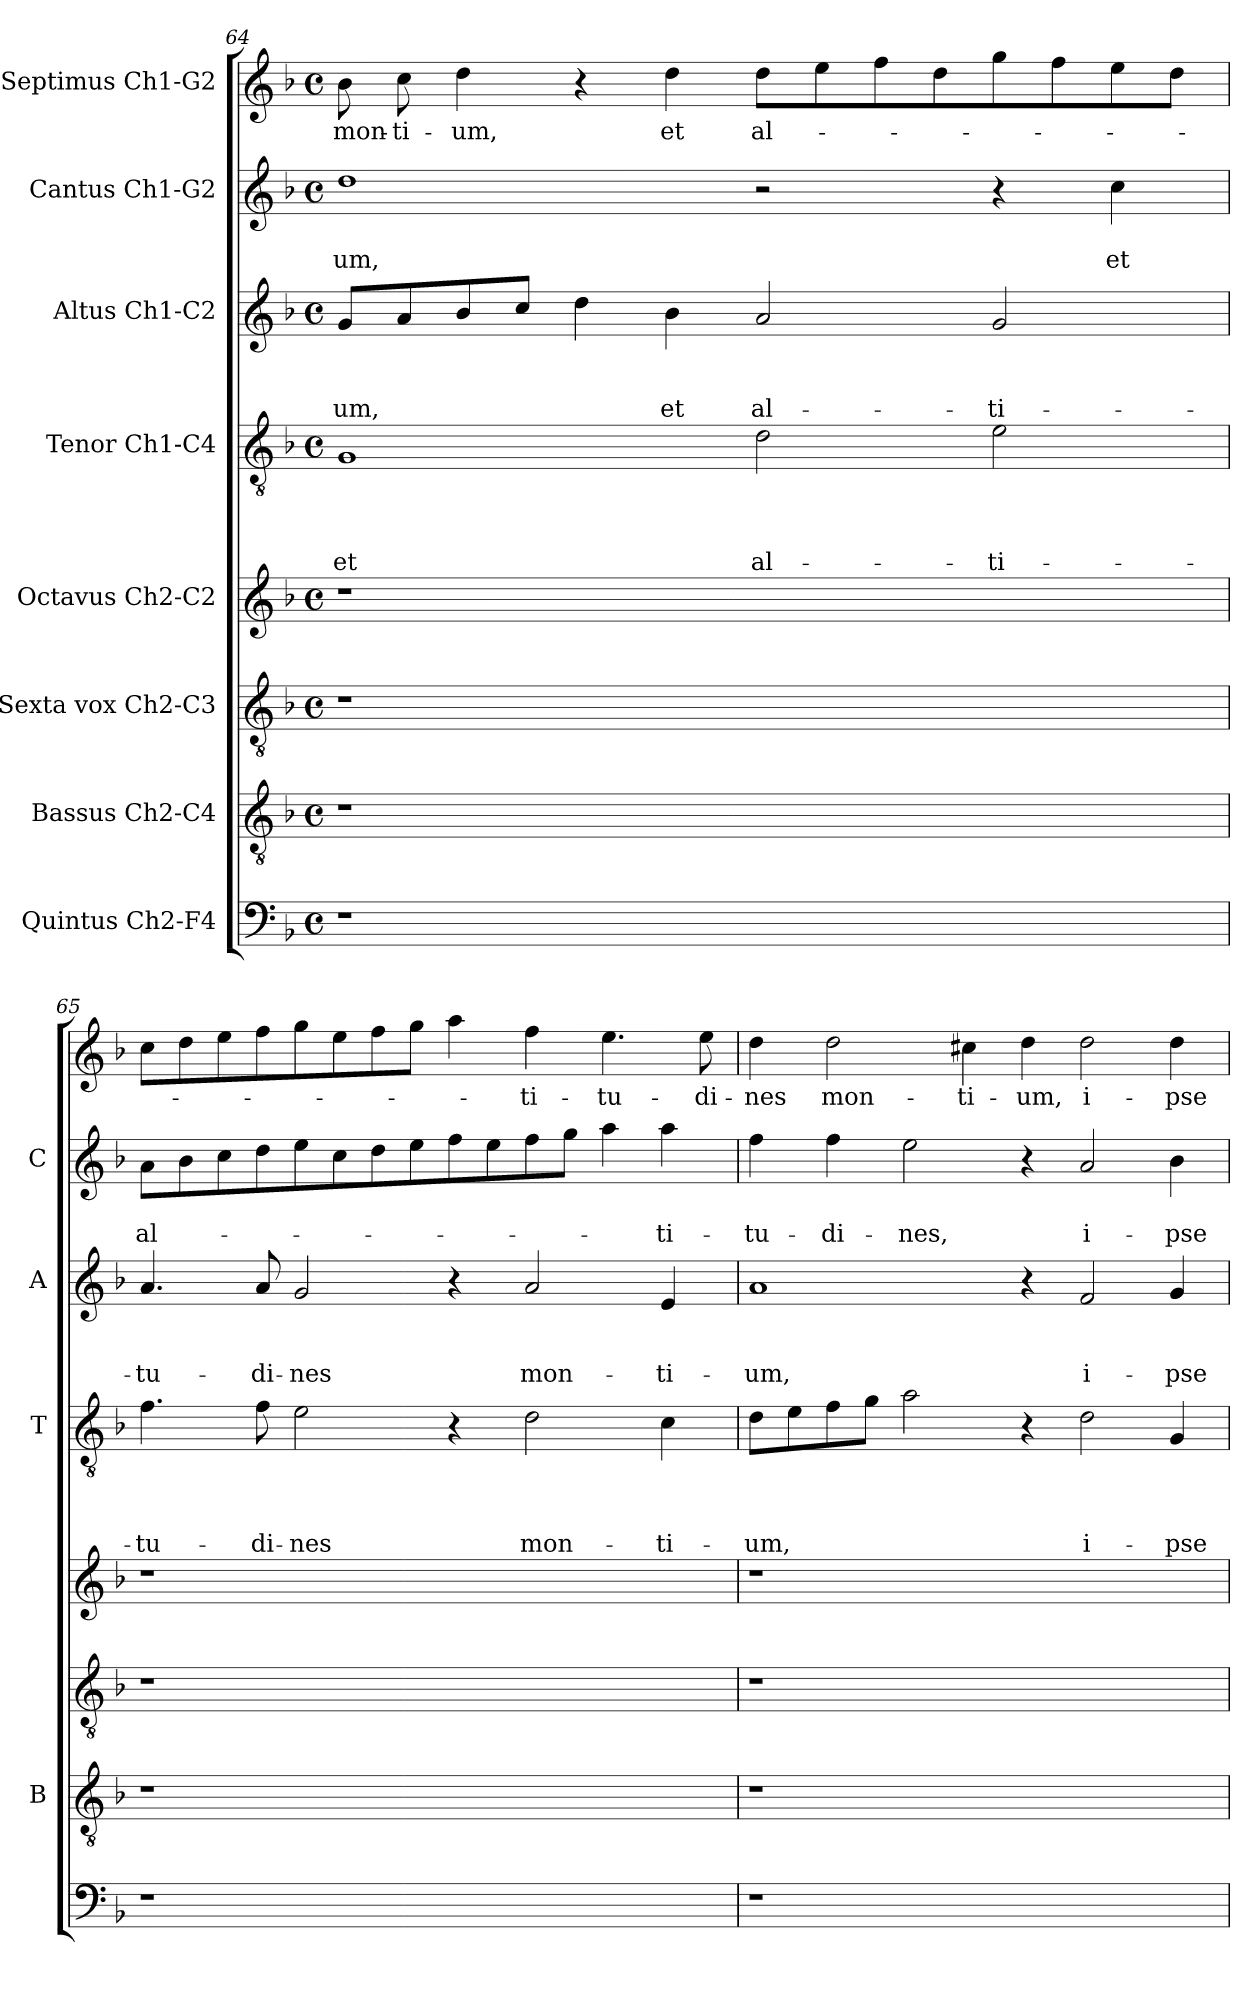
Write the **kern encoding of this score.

**kern	**kern	**kern	**kern	**kern	**text	**text	**text	**text	**kern	**text	**text	**text	**kern	**text	**text	**kern	**text
*part8	*part7	*part6	*part5	*part4	*part4	*part4	*part4	*part4	*part3	*part3	*part3	*part3	*part2	*part2	*part2	*part1	*part1
*staff8	*staff7	*staff6	*staff5	*staff4	*staff4	*staff4	*staff4	*staff4	*staff3	*staff3	*staff3	*staff3	*staff2	*staff2	*staff2	*staff1	*staff1
*I"Quintus Ch2-F4	*I"Bassus Ch2-C4	*I"Sexta vox  Ch2-C3	*I"Octavus Ch2-C2	*I"Tenor Ch1-C4	*	*	*	*	*I"Altus Ch1-C2	*	*	*	*I"Cantus Ch1-G2	*	*	*I"Septimus Ch1-G2	*
*	*I'B	*	*	*I'T	*	*	*	*	*I'A	*	*	*	*I'C	*	*	*	*
*clefF4	*clefGv2	*clefGv2	*clefG2	*clefGv2	*	*	*	*	*clefG2	*	*	*	*clefG2	*	*	*clefG2	*
*k[b-]	*k[b-]	*k[b-]	*k[b-]	*k[b-]	*	*	*	*	*k[b-]	*	*	*	*k[b-]	*	*	*k[b-]	*
*F:	*F:	*F:	*F:	*F:	*	*	*	*	*F:	*	*	*	*F:	*	*	*F:	*
*M4/4	*M4/4	*M4/4	*M4/4	*M4/4	*	*	*	*	*M4/4	*	*	*	*M4/4	*	*	*M4/4	*
*met(c)	*met(c)	*met(c)	*met(c)	*met(c)	*	*	*	*	*met(c)	*	*	*	*met(c)	*	*	*met(c)	*
=64	=64	=64	=64	=64	=64	=64	=64	=64	=64	=64	=64	=64	=64	=64	=64	=64	=64
!	!	!	!	!	!	!	!	!LO:LY:b	!	!	!	!LO:LY:b	!	!	!LO:LY:b	!	!LO:LY:b
1r	1r	1r	1r	1G	.	.	.	et	8g/L	.	.	-um,	1dd	.	-um,	8b-\	mon-
!	!	!	!	!	!	!	!	!	!	!	!	!	!	!	!	!	!LO:LY:b
.	.	.	.	.	.	.	.	.	8a/	.	.	.	.	.	.	8cc\	-ti-
!	!	!	!	!	!	!	!	!	!	!	!	!	!	!	!	!	!LO:LY:b
.	.	.	.	.	.	.	.	.	8b-/	.	.	.	.	.	.	4dd\	-um,
.	.	.	.	.	.	.	.	.	8cc/J	.	.	.	.	.	.	.	.
.	.	.	.	.	.	.	.	.	4dd\	.	.	.	.	.	.	4r	.
!	!	!	!	!	!	!	!	!	!	!	!	!LO:LY:b	!	!	!	!	!LO:LY:b
.	.	.	.	.	.	.	.	.	4b-\	.	.	et	.	.	.	4dd\	et
!	!	!	!	!	!	!	!	!LO:LY:b	!	!	!	!LO:LY:b	!	!	!	!	!LO:LY:b
1ryy	1ryy	1ryy	1ryy	2d\	.	.	.	al-	2a/	.	.	al-	2r	.	.	8dd\L	al-
.	.	.	.	.	.	.	.	.	.	.	.	.	.	.	.	8ee\	.
.	.	.	.	.	.	.	.	.	.	.	.	.	.	.	.	8ff\	.
.	.	.	.	.	.	.	.	.	.	.	.	.	.	.	.	8dd\	.
!	!	!	!	!	!	!	!	!LO:LY:b	!	!	!	!LO:LY:b	!	!	!	!	!
.	.	.	.	2e\	.	.	.	-ti-	2g/	.	.	-ti-	4r	.	.	8gg\	.
.	.	.	.	.	.	.	.	.	.	.	.	.	.	.	.	8ff\	.
!	!	!	!	!	!	!	!	!	!	!	!	!	!	!	!LO:LY:b	!	!
.	.	.	.	.	.	.	.	.	.	.	.	.	4cc\	.	et	8ee\	.
.	.	.	.	.	.	.	.	.	.	.	.	.	.	.	.	8dd\J	.
=65	=65	=65	=65	=65	=65	=65	=65	=65	=65	=65	=65	=65	=65	=65	=65	=65	=65
!	!	!	!	!	!	!	!	!LO:LY:b	!	!	!	!LO:LY:b	!	!	!LO:LY:b	!	!
1r	1r	1r	1r	4.f\	.	.	.	-tu-	4.a/	.	.	-tu-	8a\L	.	al-	8cc\L	.
.	.	.	.	.	.	.	.	.	.	.	.	.	8b-\	.	.	8dd\	.
.	.	.	.	.	.	.	.	.	.	.	.	.	8cc\	.	.	8ee\	.
!	!	!	!	!	!	!	!	!LO:LY:b	!	!	!	!LO:LY:b	!	!	!	!	!
.	.	.	.	8f\	.	.	.	-di-	8a/	.	.	-di-	8dd\	.	.	8ff\	.
!	!	!	!	!	!	!	!	!LO:LY:b	!	!	!	!LO:LY:b	!	!	!	!	!
.	.	.	.	2e\	.	.	.	-nes	2g/	.	.	-nes	8ee\	.	.	8gg\	.
.	.	.	.	.	.	.	.	.	.	.	.	.	8cc\	.	.	8ee\	.
.	.	.	.	.	.	.	.	.	.	.	.	.	8dd\	.	.	8ff\	.
.	.	.	.	.	.	.	.	.	.	.	.	.	8ee\	.	.	8gg\J	.
1ryy	1ryy	1ryy	1ryy	4r	.	.	.	.	4r	.	.	.	8ff\	.	.	4aa\	.
.	.	.	.	.	.	.	.	.	.	.	.	.	8ee\	.	.	.	.
!	!	!	!	!	!	!	!	!LO:LY:b	!	!	!	!LO:LY:b	!	!	!	!	!LO:LY:b
.	.	.	.	2d\	.	.	.	mon-	2a/	.	.	mon-	8ff\	.	.	4ff\	-ti-
.	.	.	.	.	.	.	.	.	.	.	.	.	8gg\J	.	.	.	.
!	!	!	!	!	!	!	!	!	!	!	!	!	!	!	!	!	!LO:LY:b
.	.	.	.	.	.	.	.	.	.	.	.	.	4aa\	.	.	4.ee\	-tu-
!	!	!	!	!	!	!	!	!LO:LY:b	!	!	!	!LO:LY:b	!	!	!LO:LY:b	!	!
.	.	.	.	4c\	.	.	.	-ti-	4e/	.	.	-ti-	4aa\	.	-ti-	.	.
!	!	!	!	!	!	!	!	!	!	!	!	!	!	!	!	!	!LO:LY:b
.	.	.	.	.	.	.	.	.	.	.	.	.	.	.	.	8ee\	-di-
=66	=66	=66	=66	=66	=66	=66	=66	=66	=66	=66	=66	=66	=66	=66	=66	=66	=66
!	!	!	!	!	!	!	!	!LO:LY:b	!	!	!	!LO:LY:b	!	!	!LO:LY:b	!	!LO:LY:b
1r	1r	1r	1r	8d\L	.	.	.	-um,	1a	.	.	-um,	4ff\	.	-tu-	4dd\	-nes
.	.	.	.	8e\	.	.	.	.	.	.	.	.	.	.	.	.	.
!	!	!	!	!	!	!	!	!	!	!	!	!	!	!	!LO:LY:b	!	!LO:LY:b
.	.	.	.	8f\	.	.	.	.	.	.	.	.	4ff\	.	-di-	2dd\	mon-
.	.	.	.	8g\J	.	.	.	.	.	.	.	.	.	.	.	.	.
!	!	!	!	!	!	!	!	!	!	!	!	!	!	!	!LO:LY:b	!	!
.	.	.	.	2a\	.	.	.	.	.	.	.	.	2ee\	.	-nes,	.	.
!	!	!	!	!	!	!	!	!	!	!	!	!	!	!	!	!	!LO:LY:b
.	.	.	.	.	.	.	.	.	.	.	.	.	.	.	.	4cc#X\	-ti-
!	!	!	!	!	!	!	!	!	!	!	!	!	!	!	!	!	!LO:LY:b
1ryy	1ryy	1ryy	1ryy	4r	.	.	.	.	4r	.	.	.	4r	.	.	4dd\	-um,
!	!	!	!	!	!	!	!	!LO:LY:b	!	!	!	!LO:LY:b	!	!	!LO:LY:b	!	!LO:LY:b
.	.	.	.	2d\	.	.	.	i-	2f/	.	.	i-	2a/	.	i-	2dd\	i-
!	!	!	!	!	!	!	!	!LO:LY:b	!	!	!	!LO:LY:b	!	!	!LO:LY:b	!	!LO:LY:b
.	.	.	.	4G/	.	.	.	-pse	4g/	.	.	-pse	4b-\	.	-pse	4dd\	-pse
=	=	=	=	=	=	=	=	=	=	=	=	=	=	=	=	=	=
*-	*-	*-	*-	*-	*-	*-	*-	*-	*-	*-	*-	*-	*-	*-	*-	*-	*-
